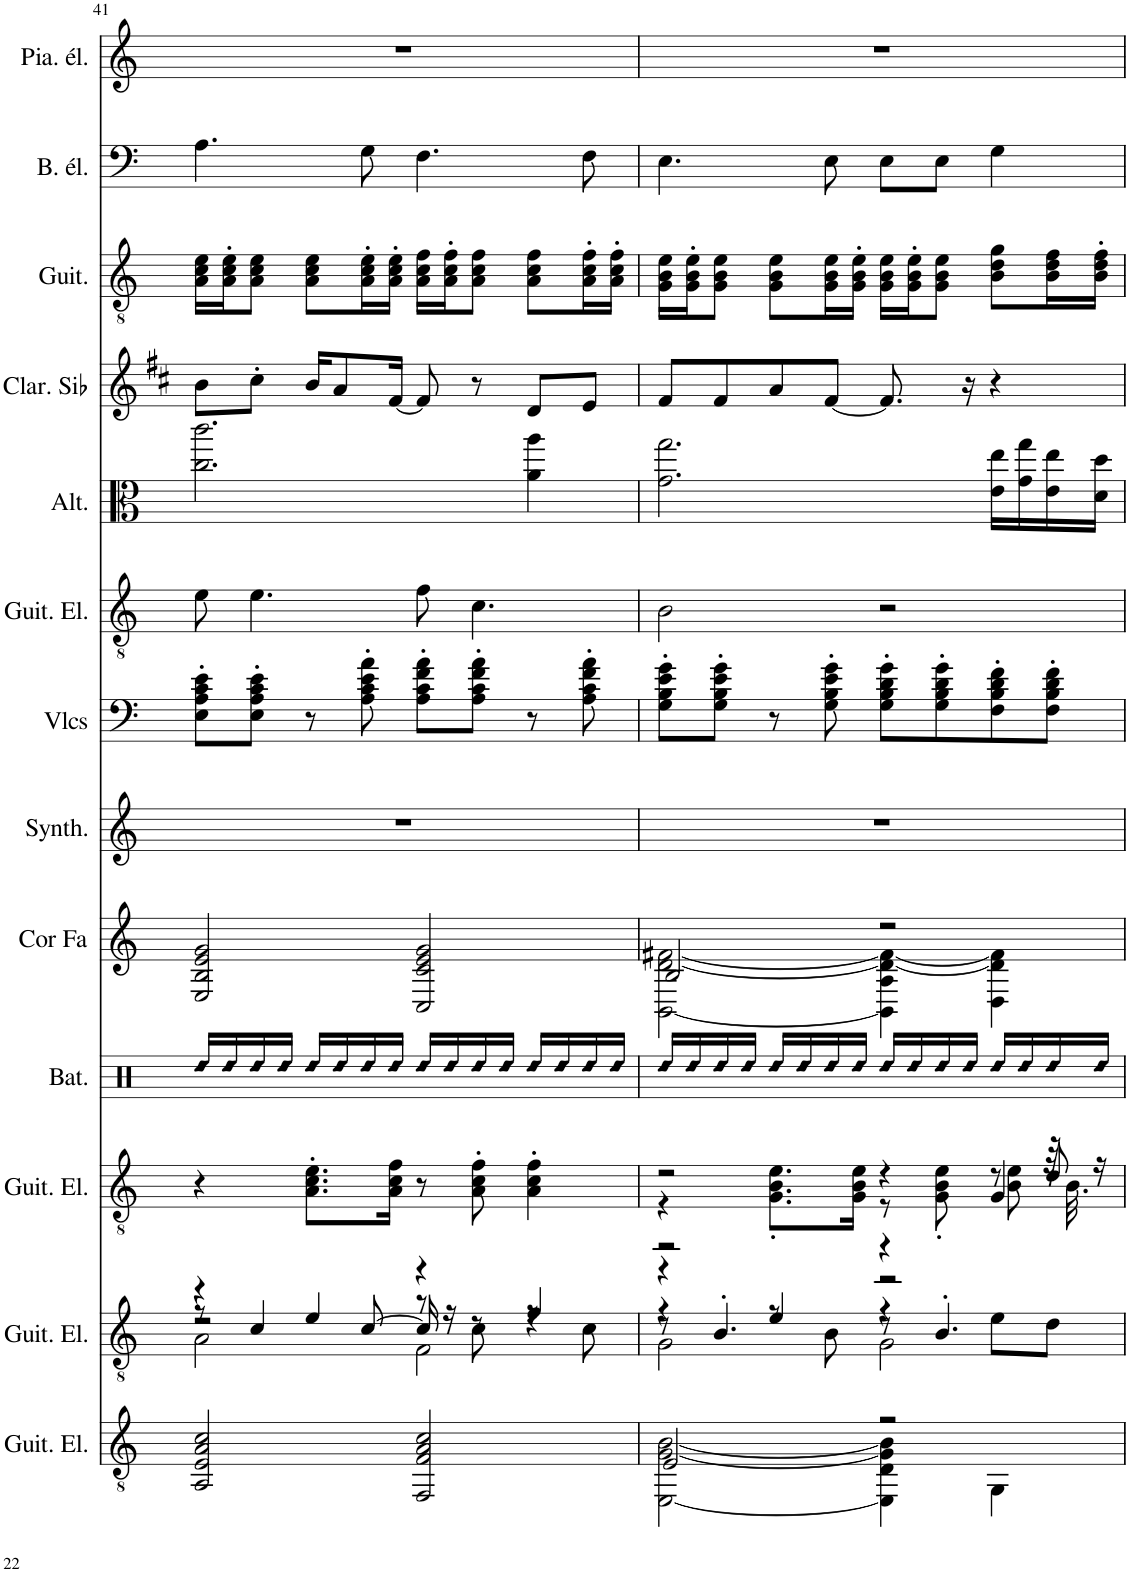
**kern	**kern	**kern	**kern	**kern	**kern	**kern	**kern	**kern	**kern	**kern	**kern	**kern
*part13	*part12	*part11	*part10	*part9	*part8	*part7	*part6	*part5	*part4	*part3	*part2	*part1
*staff13	*staff12	*staff11	*staff10	*staff9	*staff8	*staff7	*staff6	*staff5	*staff4	*staff3	*staff2	*staff1
*I"Guitare électrique, Distortion Guitar	*I"Guitare électrique, Electric Guitar (clean)	*I"Guitare électrique, Distortion Guitar	*I"Batterie, Drums	*I"Cor en Fa, French Horn	*I"Synthétiseur d'instruments à cordes, Synth Strings 2	*I"Violoncelles, String Ensemble 1	*I"Guitare électrique, Overdriven Guitar	*I"Altos, String Ensemble 1	*I"Clarinette en Sib	*I"Guitare acoustique, Acoustic Guitar (steel)	*I"Basse électrique, Electric Bass (finger)	*I"Piano électrique, Electric Piano 1
*I'Guit. El.	*I'Guit. El.	*I'Guit. El.	*I'Bat.	*I'Cor Fa	*I'Synth.	*I'Vlcs	*I'Guit. El.	*I'Alt.	*I'Clar. Sib	*I'Guit.	*I'B. él.	*I'Pia. él.
!!LO:PB:g=z
*clefGv2	*clefGv2	*clefGv2	*clefX	*clefG2	*clefG2	*clefF4	*clefGv2	*clefC3	*clefG2	*clefGv2	*clefF4	*clefG2
*	*	*	*	*Trd4c7	*	*	*	*	*Trd1c2	*	*Trd7c12	*
*k[]	*k[]	*k[]	*k[]	*k[]	*k[]	*k[]	*k[]	*k[]	*k[f#c#]	*k[]	*k[]	*k[]
*M4/4	*M4/4	*M4/4	*M4/4	*M4/4	*M4/4	*M4/4	*M4/4	*M4/4	*M4/4	*M4/4	*M4/4	*M4/4
=41	=41	=41	=41	=41	=41	=41	=41	=41	=41	=41	=41	=41
*	*^	*	*	*	*	*	*	*	*	*	*	*
*	*	*^	*	*	*	*	*	*	*	*	*	*	*
*	*	*	*^	*	*	*	*	*	*	*	*	*	*	*
!	!	!	!	!	!	!LO:N:head=diamond	!	!	!	!	!	!	!	!	!
2AA/ 2E/ 2A/ 2c/	4r	2r	8r	2A\	4r	16Rdd/LL	2E/ 2B/ 2e/ 2g/	1r	8E\' 8A\' 8c\' 8e\'L	8e\	2.cc\ 2.ccc\	8b\L	16A\ 16c\ 16e\LL	4.A\	1r
!	!	!	!	!	!	!LO:N:head=diamond	!	!	!	!	!	!	!	!	!
.	.	.	.	.	.	16Rdd/	.	.	.	.	.	.	16A\' 16c\' 16e\'J	.	.
!	!	!	!	!	!	!LO:N:head=diamond	!	!	!	!	!	!	!	!	!
.	.	.	4c/	.	.	16Rdd/	.	.	8E\' 8A\' 8c\' 8e\'J	4.e\	.	8cc#'\J	8A\ 8c\ 8e\J	.	.
!	!	!	!	!	!	!LO:N:head=diamond	!	!	!	!	!	!	!	!	!
.	.	.	.	.	.	16Rdd/JJ	.	.	.	.	.	.	.	.	.
!	!	!	!	!	!	!LO:N:head=diamond	!	!	!	!	!	!	!	!	!
.	4e/	.	.	.	8.A\' 8.c\' 8.e\'L	16Rdd/LL	.	.	8r	.	.	16b/KL	8A\ 8c\ 8e\L	.	.
!	!	!	!	!	!	!LO:N:head=diamond	!	!	!	!	!	!	!	!	!
.	.	.	.	.	.	16Rdd/	.	.	.	.	.	8a/	.	.	.
!	!	!	!	!	!	!LO:N:head=diamond	!	!	!	!	!	!	!	!	!
.	.	.	[8c/	.	.	16Rdd/	.	.	8A\' 8c\' 8e\' 8a\'	.	.	.	16A\' 16c\' 16e\'L	8G\	.
!	!	!	!	!	!	!LO:N:head=diamond	!	!	!	!	!	!	!	!	!
.	.	.	.	.	16A\ 16c\ 16f\Jk	16Rdd/JJ	.	.	.	.	.	[16f#/Jk	16A\' 16c\' 16e\'JJ	.	.
!	!	!	!	!	!	!LO:N:head=diamond	!	!	!	!	!	!	!	!	!
2FF/ 2F/ 2A/ 2c/	4r	8r	16c/]	2F\	8r	16Rdd/LL	2C/ 2c/ 2e/ 2g/	.	8A\' 8c\' 8f\' 8a\'L	8f\	.	8f#/]	16A\ 16c\ 16f\LL	4.F\	.
!	!	!	!	!	!	!LO:N:head=diamond	!	!	!	!	!	!	!	!	!
.	.	.	16r	.	.	16Rdd/	.	.	.	.	.	.	16A\' 16c\' 16f\'J	.	.
!	!	!	!	!	!	!LO:N:head=diamond	!	!	!	!	!	!	!	!	!
.	.	8c\	8r	.	8A\' 8c\' 8f\'	16Rdd/	.	.	8A\' 8c\' 8f\' 8a\'J	4.c\	.	8r	8A\ 8c\ 8f\J	.	.
!	!	!	!	!	!	!LO:N:head=diamond	!	!	!	!	!	!	!	!	!
.	.	.	.	.	.	16Rdd/JJ	.	.	.	.	.	.	.	.	.
!	!	!	!	!	!	!LO:N:head=diamond	!	!	!	!	!	!	!	!	!
.	4f/	8r	4r	.	4A\' 4c\' 4f\'	16Rdd/LL	.	.	8r	.	4a\ 4aa\	8d/L	8A\ 8c\ 8f\L	.	.
!	!	!	!	!	!	!LO:N:head=diamond	!	!	!	!	!	!	!	!	!
.	.	.	.	.	.	16Rdd/	.	.	.	.	.	.	.	.	.
!	!	!	!	!	!	!LO:N:head=diamond	!	!	!	!	!	!	!	!	!
.	.	8c\	.	.	.	16Rdd/	.	.	8A\' 8c\' 8f\' 8a\'	.	.	8e/J	16A\' 16c\' 16f\'L	8F\	.
!	!	!	!	!	!	!LO:N:head=diamond	!	!	!	!	!	!	!	!	!
.	.	.	.	.	.	16Rdd/JJ	.	.	.	.	.	.	16A\' 16c\' 16f\'JJ	.	.
=42	=42	=42	=42	=42	=42	=42	=42	=42	=42	=42	=42	=42	=42	=42	=42
*^	*	*	*	*	*^	*	*	*	*	*	*	*	*	*	*
*	*	*	*	*	*	*	*^	*	*	*	*	*	*	*	*	*	*
!	!	!	!	!	!	!	!	!	!LO:N:head=diamond	!	!	!	!	!	!	!	!	!
*	*	*	*	*	*	*	*	*	*	*^	*	*	*	*	*	*	*	*
2E/	[2EE\ [2G\ [2B\	4r	4r	8r	2G\	2r	4r	2r	16Rdd/LL	2B/	[2BB\ [2d\ [2f#X\	1r	8G\' 8B\' 8e\' 8g\'L	2B\	2.g\ 2.gg\	8f#/L	16G\ 16B\ 16e\LL	4.E\	1r
!	!	!	!	!	!	!	!	!	!LO:N:head=diamond	!	!	!	!	!	!	!	!	!	!
.	.	.	.	.	.	.	.	.	16Rdd/	.	.	.	.	.	.	.	16G\' 16B\' 16e\'J	.	.
!	!	!	!	!	!	!	!	!	!LO:N:head=diamond	!	!	!	!	!	!	!	!	!	!
.	.	.	.	4.B'/	.	.	.	.	16Rdd/	.	.	.	8G\' 8B\' 8e\' 8g\'J	.	.	8f#/	8G\ 8B\ 8e\J	.	.
!	!	!	!	!	!	!	!	!	!LO:N:head=diamond	!	!	!	!	!	!	!	!	!	!
.	.	.	.	.	.	.	.	.	16Rdd/JJ	.	.	.	.	.	.	.	.	.	.
!	!	!	!	!	!	!	!	!	!LO:N:head=diamond	!	!	!	!	!	!	!	!	!	!
.	.	4e/	8r	.	.	.	8.G\' 8.B\' 8.e\'L	.	16Rdd/LL	.	.	.	8r	.	.	8a/	8G\ 8B\ 8e\L	.	.
!	!	!	!	!	!	!	!	!	!LO:N:head=diamond	!	!	!	!	!	!	!	!	!	!
.	.	.	.	.	.	.	.	.	16Rdd/	.	.	.	.	.	.	.	.	.	.
!	!	!	!	!	!	!	!	!	!LO:N:head=diamond	!	!	!	!	!	!	!	!	!	!
.	.	.	8B\	.	.	.	.	.	16Rdd/	.	.	.	8G\' 8B\' 8e\' 8g\'	.	.	[8f#/J	16G\ 16B\ 16e\L	8E\	.
!	!	!	!	!	!	!	!	!	!LO:N:head=diamond	!	!	!	!	!	!	!	!	!	!
.	.	.	.	.	.	.	16G\ 16B\ 16e\Jk	.	16Rdd/JJ	.	.	.	.	.	.	.	16G\' 16B\' 16e\'JJ	.	.
!	!	!	!	!	!	!	!	!	!LO:N:head=diamond	!	!	!	!	!	!	!	!	!	!
2r	4EE\] 4D\ 4G\] 4B\]	2r	4r	8r	2G\	4r	8r	4r	16Rdd/LL	2r	4BB\] 4A\ 4d\_ 4f#\_	.	8G\' 8B\' 8d\' 8g\'L	2r	.	8.f#/]	16G\ 16B\ 16e\LL	8E\L	.
!	!	!	!	!	!	!	!	!	!LO:N:head=diamond	!	!	!	!	!	!	!	!	!	!
.	.	.	.	.	.	.	.	.	16Rdd/	.	.	.	.	.	.	.	16G\' 16B\' 16e\'J	.	.
!	!	!	!	!	!	!	!	!	!LO:N:head=diamond	!	!	!	!	!	!	!	!	!	!
.	.	.	.	4.B'/	.	.	8G\' 8B\' 8e\'	.	16Rdd/	.	.	.	8G\' 8B\' 8d\' 8g\'	.	.	.	8G\ 8B\ 8e\J	8E\J	.
!	!	!	!	!	!	!	!	!	!LO:N:head=diamond	!	!	!	!	!	!	!	!	!	!
.	.	.	.	.	.	.	.	.	16Rdd/JJ	.	.	.	.	.	.	16r	.	.	.
!	!	!	!	!	!	!	!	!	!LO:N:head=diamond	!	!	!	!	!	!	!	!	!	!
.	4GG\	.	8e\L	.	.	8r	8B\ 8e\	4G/	16Rdd/LL	.	4D\ 4d\] 4f#\]	.	8F\' 8B\' 8d\' 8f\'	.	16e\ 16ee\LL	4r	8B\ 8d\ 8g\L	4G\	.
!	!	!	!	!	!	!	!	!	!LO:N:head=diamond	!	!	!	!	!	!	!	!	!	!
.	.	.	.	.	.	.	.	.	16Rdd/	.	.	.	.	.	16g\ 16gg\	.	.	.	.
!	!	!	!	!	!	!	!	!	!LO:N:head=diamond	!	!	!	!	!	!	!	!	!	!
.	.	.	8d\J	.	.	8d/	64r	.	16Rdd/	.	.	.	8F\' 8B\' 8d\' 8f\'J	.	16e\ 16ee\	.	16B\ 16d\ 16f\L	.	.
.	.	.	.	.	.	.	32.B\	.	.	.	.	.	.	.	.	.	.	.	.
!	!	!	!	!	!	!	!	!	!LO:N:head=diamond	!	!	!	!	!	!	!	!	!	!
.	.	.	.	.	.	.	16r	.	16Rdd/JJ	.	.	.	.	.	16d\ 16dd\JJ	.	16B\' 16d\' 16f\'JJ	.	.
*v	*v	*	*	*	*	*v	*v	*v	*	*v	*v	*	*	*	*	*	*	*	*
*	*v	*v	*v	*v	*	*	*	*	*	*	*	*	*	*	*
=	=	=	=	=	=	=	=	=	=	=	=	=
*-	*-	*-	*-	*-	*-	*-	*-	*-	*-	*-	*-	*-
